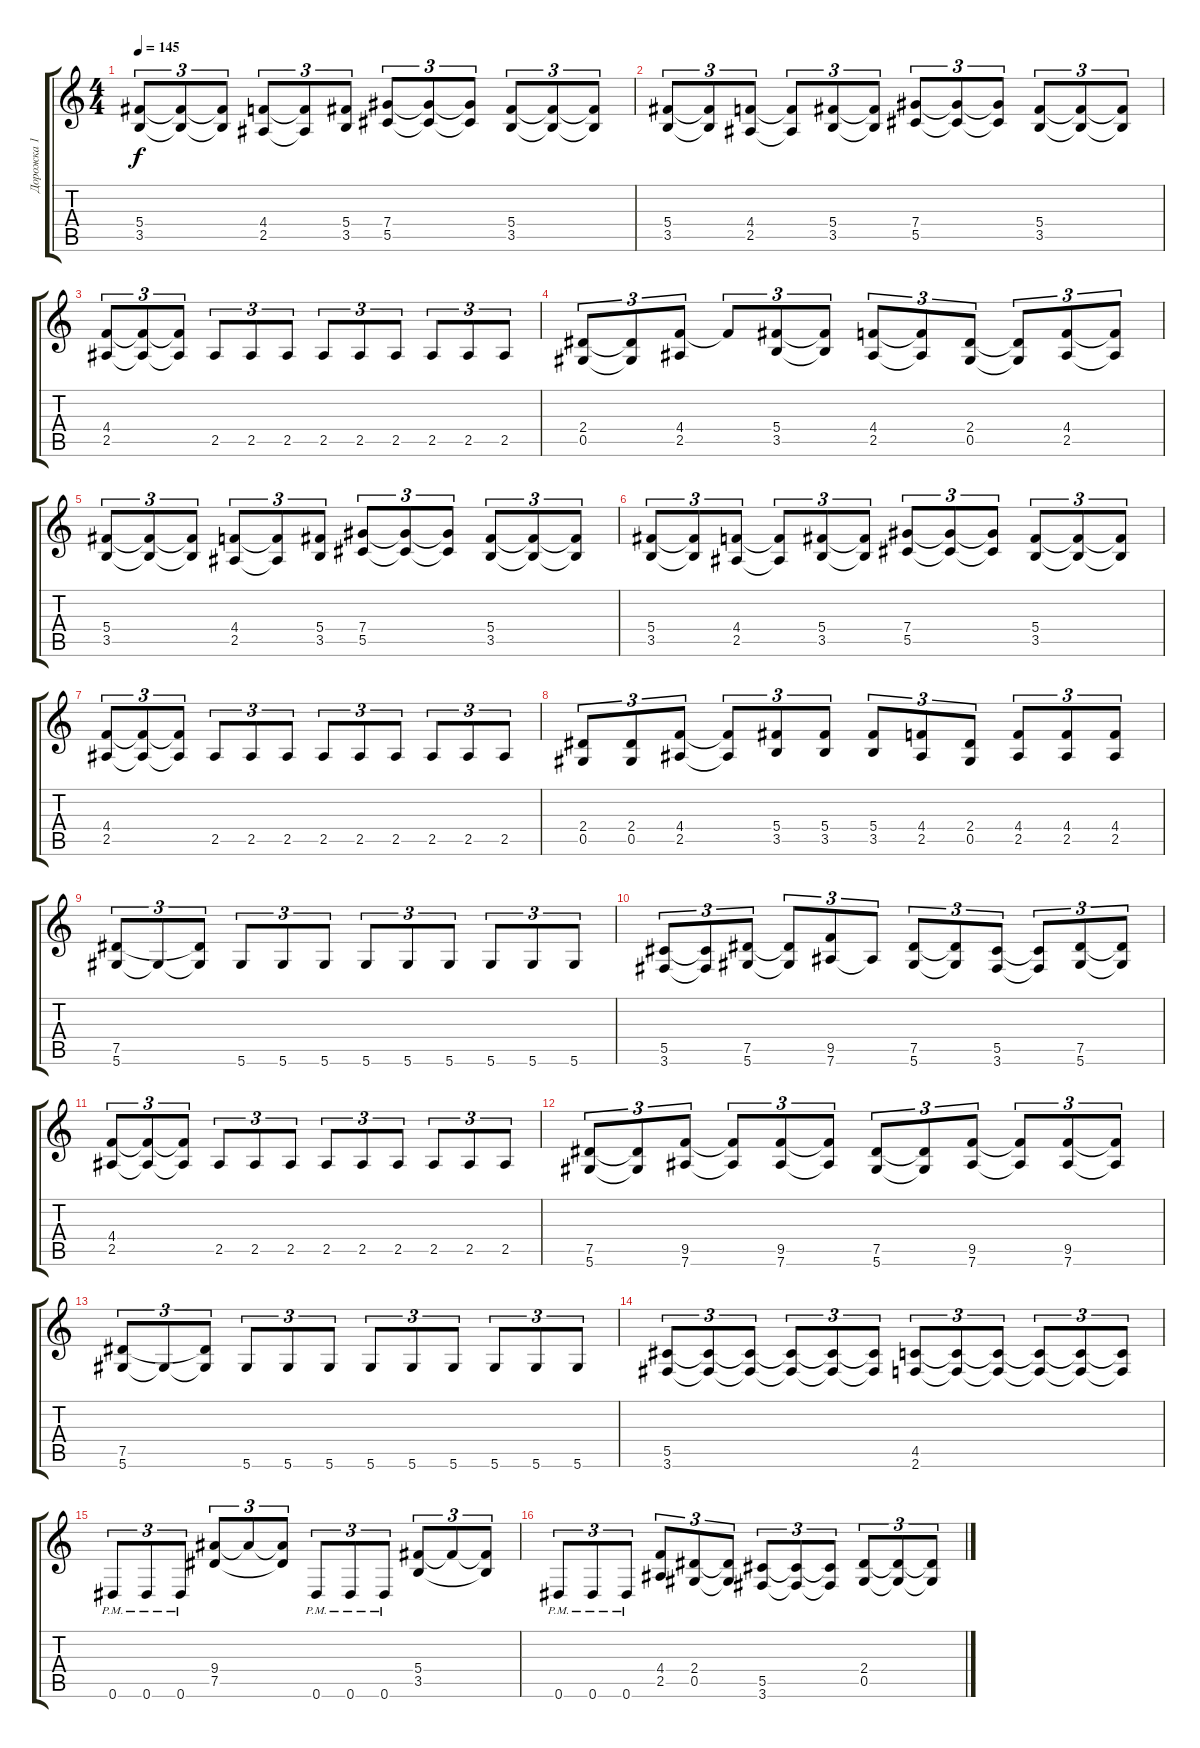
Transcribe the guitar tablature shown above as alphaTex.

\track ("Дорожка 1" "Дорожка 1") {instrument distortionguitar}
\staff {score tabs}
\tuning (Eb4 Bb3 Gb3 Db3 Ab2 Eb2) {hide}
\ts (4 4)
\tempo 145
\clef g2
\ks c
(5.4 3.5).8{tu (3 2) dy f} (5.4{t} 3.5{t}).8{tu (3 2)} (5.4{t} 3.5{t}).8{tu (3 2)} (4.4 2.5).8{tu (3 2)} (4.4{t} 2.5{t}).8{tu (3 2)} (5.4 3.5).8{tu (3 2)} (7.4 5.5).8{tu (3 2)} (7.4{t} 5.5{t}).8{tu (3 2)} (7.4{t} 5.5{t}).8{tu (3 2)} (5.4 3.5).8{tu (3 2)} (5.4{t} 3.5{t}).8{tu (3 2)} (5.4{t} 3.5{t}).8{tu (3 2)} |
(5.4 3.5).8{tu (3 2)} (5.4{t} 3.5{t}).8{tu (3 2)} (4.4 2.5).8{tu (3 2)} (4.4{t} 2.5{t}).8{tu (3 2)} (5.4 3.5).8{tu (3 2)} (5.4{t} 3.5{t}).8{tu (3 2)} (7.4 5.5).8{tu (3 2)} (7.4{t} 5.5{t}).8{tu (3 2)} (7.4{t} 5.5{t}).8{tu (3 2)} (5.4 3.5).8{tu (3 2)} (5.4{t} 3.5{t}).8{tu (3 2)} (5.4{t} 3.5{t}).8{tu (3 2)} |
(4.4 2.5).8{tu (3 2)} (4.4{t} 2.5{t}).8{tu (3 2)} (4.4{t} 2.5{t}).8{tu (3 2)} 2.5.8{tu (3 2)} 2.5.8{tu (3 2)} 2.5.8{tu (3 2)} 2.5.8{tu (3 2)} 2.5.8{tu (3 2)} 2.5.8{tu (3 2)} 2.5.8{tu (3 2)} 2.5.8{tu (3 2)} 2.5.8{tu (3 2)} |
(2.4 0.5).8{tu (3 2)} (2.4{t} 0.5{t}).8{tu (3 2)} (4.4 2.5).8{tu (3 2)} 4.4{t}.8{tu (3 2)} (5.4 3.5).8{tu (3 2)} (5.4{t} 3.5{t}).8{tu (3 2)} (4.4 2.5).8{tu (3 2)} (4.4{t} 2.5{t}).8{tu (3 2)} (2.4 0.5).8{tu (3 2)} (2.4{t} 0.5{t}).8{tu (3 2)} (4.4 2.5).8{tu (3 2)} (4.4{t} 2.5{t}).8{tu (3 2)} |
(5.4 3.5).8{tu (3 2)} (5.4{t} 3.5{t}).8{tu (3 2)} (5.4{t} 3.5{t}).8{tu (3 2)} (4.4 2.5).8{tu (3 2)} (4.4{t} 2.5{t}).8{tu (3 2)} (5.4 3.5).8{tu (3 2)} (7.4 5.5).8{tu (3 2)} (7.4{t} 5.5{t}).8{tu (3 2)} (7.4{t} 5.5{t}).8{tu (3 2)} (5.4 3.5).8{tu (3 2)} (5.4{t} 3.5{t}).8{tu (3 2)} (5.4{t} 3.5{t}).8{tu (3 2)} |
(5.4 3.5).8{tu (3 2)} (5.4{t} 3.5{t}).8{tu (3 2)} (4.4 2.5).8{tu (3 2)} (4.4{t} 2.5{t}).8{tu (3 2)} (5.4 3.5).8{tu (3 2)} (5.4{t} 3.5{t}).8{tu (3 2)} (7.4 5.5).8{tu (3 2)} (7.4{t} 5.5{t}).8{tu (3 2)} (7.4{t} 5.5{t}).8{tu (3 2)} (5.4 3.5).8{tu (3 2)} (5.4{t} 3.5{t}).8{tu (3 2)} (5.4{t} 3.5{t}).8{tu (3 2)} |
(4.4 2.5).8{tu (3 2)} (4.4{t} 2.5{t}).8{tu (3 2)} (4.4{t} 2.5{t}).8{tu (3 2)} 2.5.8{tu (3 2)} 2.5.8{tu (3 2)} 2.5.8{tu (3 2)} 2.5.8{tu (3 2)} 2.5.8{tu (3 2)} 2.5.8{tu (3 2)} 2.5.8{tu (3 2)} 2.5.8{tu (3 2)} 2.5.8{tu (3 2)} |
(2.4 0.5).8{tu (3 2)} (2.4 0.5).8{tu (3 2)} (4.4 2.5).8{tu (3 2)} (4.4{t} 2.5{t}).8{tu (3 2)} (5.4 3.5).8{tu (3 2)} (5.4 3.5).8{tu (3 2)} (5.4 3.5).8{tu (3 2)} (4.4 2.5).8{tu (3 2)} (2.4 0.5).8{tu (3 2)} (4.4 2.5).8{tu (3 2)} (4.4 2.5).8{tu (3 2)} (4.4 2.5).8{tu (3 2)} |
(7.5 5.6).8{tu (3 2)} 5.6{t}.8{tu (3 2)} (7.5{t} 5.6{t}).8{tu (3 2)} 5.6.8{tu (3 2)} 5.6.8{tu (3 2)} 5.6.8{tu (3 2)} 5.6.8{tu (3 2)} 5.6.8{tu (3 2)} 5.6.8{tu (3 2)} 5.6.8{tu (3 2)} 5.6.8{tu (3 2)} 5.6.8{tu (3 2)} |
(5.5 3.6).8{tu (3 2)} (5.5{t} 3.6{t}).8{tu (3 2)} (7.5 5.6).8{tu (3 2)} (7.5{t} 5.6{t}).8{tu (3 2)} (9.5 7.6).8{tu (3 2)} 7.6{t}.8{tu (3 2)} (7.5 5.6).8{tu (3 2)} (7.5{t} 5.6{t}).8{tu (3 2)} (5.5 3.6).8{tu (3 2)} (5.5{t} 3.6{t}).8{tu (3 2)} (7.5 5.6).8{tu (3 2)} (7.5{t} 5.6{t}).8{tu (3 2)} |
(4.4 2.5).8{tu (3 2)} (4.4{t} 2.5{t}).8{tu (3 2)} (4.4{t} 2.5{t}).8{tu (3 2)} 2.5.8{tu (3 2)} 2.5.8{tu (3 2)} 2.5.8{tu (3 2)} 2.5.8{tu (3 2)} 2.5.8{tu (3 2)} 2.5.8{tu (3 2)} 2.5.8{tu (3 2)} 2.5.8{tu (3 2)} 2.5.8{tu (3 2)} |
(7.5 5.6).8{tu (3 2)} (7.5{t} 5.6{t}).8{tu (3 2)} (9.5 7.6).8{tu (3 2)} (9.5{t} 7.6{t}).8{tu (3 2)} (9.5 7.6).8{tu (3 2)} (9.5{t} 7.6{t}).8{tu (3 2)} (7.5 5.6).8{tu (3 2)} (7.5{t} 5.6{t}).8{tu (3 2)} (9.5 7.6).8{tu (3 2)} (9.5{t} 7.6{t}).8{tu (3 2)} (9.5 7.6).8{tu (3 2)} (9.5{t} 7.6{t}).8{tu (3 2)} |
(7.5 5.6).8{tu (3 2)} 5.6{t}.8{tu (3 2)} (7.5{t} 5.6{t}).8{tu (3 2)} 5.6.8{tu (3 2)} 5.6.8{tu (3 2)} 5.6.8{tu (3 2)} 5.6.8{tu (3 2)} 5.6.8{tu (3 2)} 5.6.8{tu (3 2)} 5.6.8{tu (3 2)} 5.6.8{tu (3 2)} 5.6.8{tu (3 2)} |
(5.5 3.6).8{tu (3 2)} (5.5{t} 3.6{t}).8{tu (3 2)} (5.5{t} 3.6{t}).8{tu (3 2)} (5.5{t} 3.6{t}).8{tu (3 2)} (5.5{t} 3.6{t}).8{tu (3 2)} (5.5{t} 3.6{t}).8{tu (3 2)} (4.5 2.6).8{tu (3 2)} (4.5{t} 2.6{t}).8{tu (3 2)} (4.5{t} 2.6{t}).8{tu (3 2)} (4.5{t} 2.6{t}).8{tu (3 2)} (4.5{t} 2.6{t}).8{tu (3 2)} (4.5{t} 2.6{t}).8{tu (3 2)} |
0.6{pm}.8{tu (3 2)} 0.6{pm}.8{tu (3 2)} 0.6{pm}.8{tu (3 2)} (9.4 7.5).8{tu (3 2)} 9.4{t}.8{tu (3 2)} (9.4{t} 7.5{t}).8{tu (3 2)} 0.6{pm}.8{tu (3 2)} 0.6{pm}.8{tu (3 2)} 0.6{pm}.8{tu (3 2)} (5.4 3.5).8{tu (3 2)} 5.4{t}.8{tu (3 2)} (5.4{t} 3.5{t}).8{tu (3 2)} |
0.6{pm}.8{tu (3 2)} 0.6{pm}.8{tu (3 2)} 0.6{pm}.8{tu (3 2)} (4.4 2.5).8{tu (3 2)} (2.4 0.5).8{tu (3 2)} (2.4{t} 0.5{t}).8{tu (3 2)} (5.5 3.6).8{tu (3 2)} (5.5{t} 3.6{t}).8{tu (3 2)} (5.5{t} 3.6{t}).8{tu (3 2)} (2.4 0.5).8{tu (3 2)} (2.4{t} 0.5{t}).8{tu (3 2)} (2.4{t} 0.5{t}).8{tu (3 2)}
